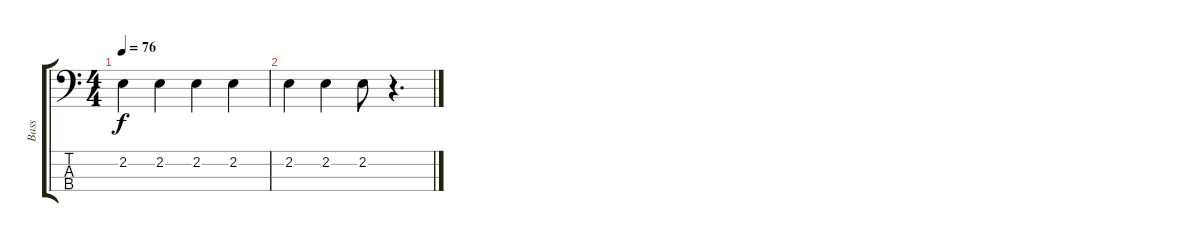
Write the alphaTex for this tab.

\track ("Bass" "Bass") {instrument acousticbass}
\staff {score tabs}
\tuning (G2 D2 A1 E1) {hide}
\ts (4 4)
\tempo 76
\clef f4
\ks c
2.2.4{dy f} 2.2.4 2.2.4 2.2.4 |
2.2.4 2.2.4 2.2.8 r.4{d}
